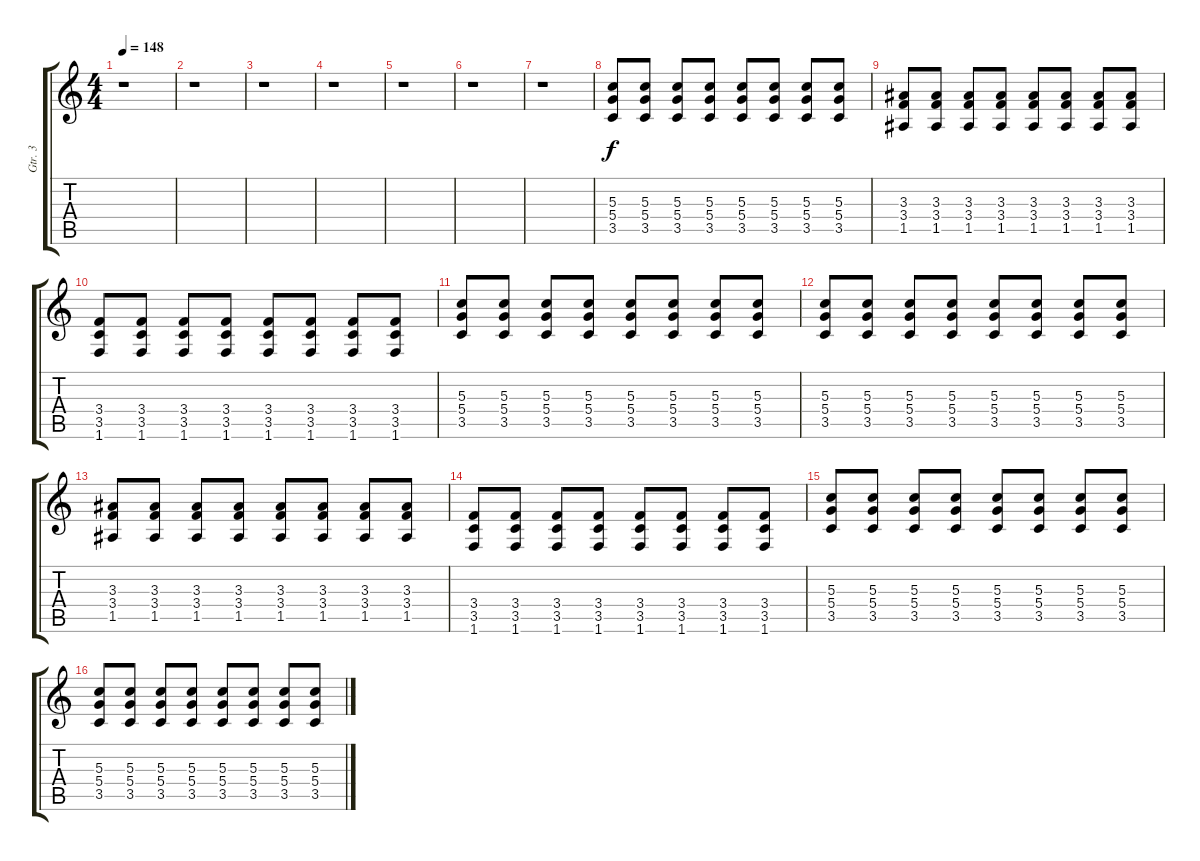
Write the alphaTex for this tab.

\track ("Gtr. 3" "Gtr. 3") {instrument distortionguitar}
\staff {score tabs}
\tuning (E4 B3 G3 D3 A2 E2) {hide}
\ts (4 4)
\tempo 148
\clef g2
\ks c
r.1{dy f} |
r.1 |
r.1 |
r.1 |
r.1 |
r.1 |
r.1 |
(5.3 5.4 3.5).8 (5.3 5.4 3.5).8 (5.3 5.4 3.5).8 (5.3 5.4 3.5).8 (5.3 5.4 3.5).8 (5.3 5.4 3.5).8 (5.3 5.4 3.5).8 (5.3 5.4 3.5).8 |
(3.3 3.4 1.5).8 (3.3 3.4 1.5).8 (3.3 3.4 1.5).8 (3.3 3.4 1.5).8 (3.3 3.4 1.5).8 (3.3 3.4 1.5).8 (3.3 3.4 1.5).8 (3.3 3.4 1.5).8 |
(3.4 3.5 1.6).8 (3.4 3.5 1.6).8 (3.4 3.5 1.6).8 (3.4 3.5 1.6).8 (3.4 3.5 1.6).8 (3.4 3.5 1.6).8 (3.4 3.5 1.6).8 (3.4 3.5 1.6).8 |
(5.3 5.4 3.5).8 (5.3 5.4 3.5).8 (5.3 5.4 3.5).8 (5.3 5.4 3.5).8 (5.3 5.4 3.5).8 (5.3 5.4 3.5).8 (5.3 5.4 3.5).8 (5.3 5.4 3.5).8 |
(5.3 5.4 3.5).8 (5.3 5.4 3.5).8 (5.3 5.4 3.5).8 (5.3 5.4 3.5).8 (5.3 5.4 3.5).8 (5.3 5.4 3.5).8 (5.3 5.4 3.5).8 (5.3 5.4 3.5).8 |
(3.3 3.4 1.5).8 (3.3 3.4 1.5).8 (3.3 3.4 1.5).8 (3.3 3.4 1.5).8 (3.3 3.4 1.5).8 (3.3 3.4 1.5).8 (3.3 3.4 1.5).8 (3.3 3.4 1.5).8 |
(3.4 3.5 1.6).8 (3.4 3.5 1.6).8 (3.4 3.5 1.6).8 (3.4 3.5 1.6).8 (3.4 3.5 1.6).8 (3.4 3.5 1.6).8 (3.4 3.5 1.6).8 (3.4 3.5 1.6).8 |
(5.3 5.4 3.5).8 (5.3 5.4 3.5).8 (5.3 5.4 3.5).8 (5.3 5.4 3.5).8 (5.3 5.4 3.5).8 (5.3 5.4 3.5).8 (5.3 5.4 3.5).8 (5.3 5.4 3.5).8 |
(5.3 5.4 3.5).8 (5.3 5.4 3.5).8 (5.3 5.4 3.5).8 (5.3 5.4 3.5).8 (5.3 5.4 3.5).8 (5.3 5.4 3.5).8 (5.3 5.4 3.5).8 (5.3 5.4 3.5).8
